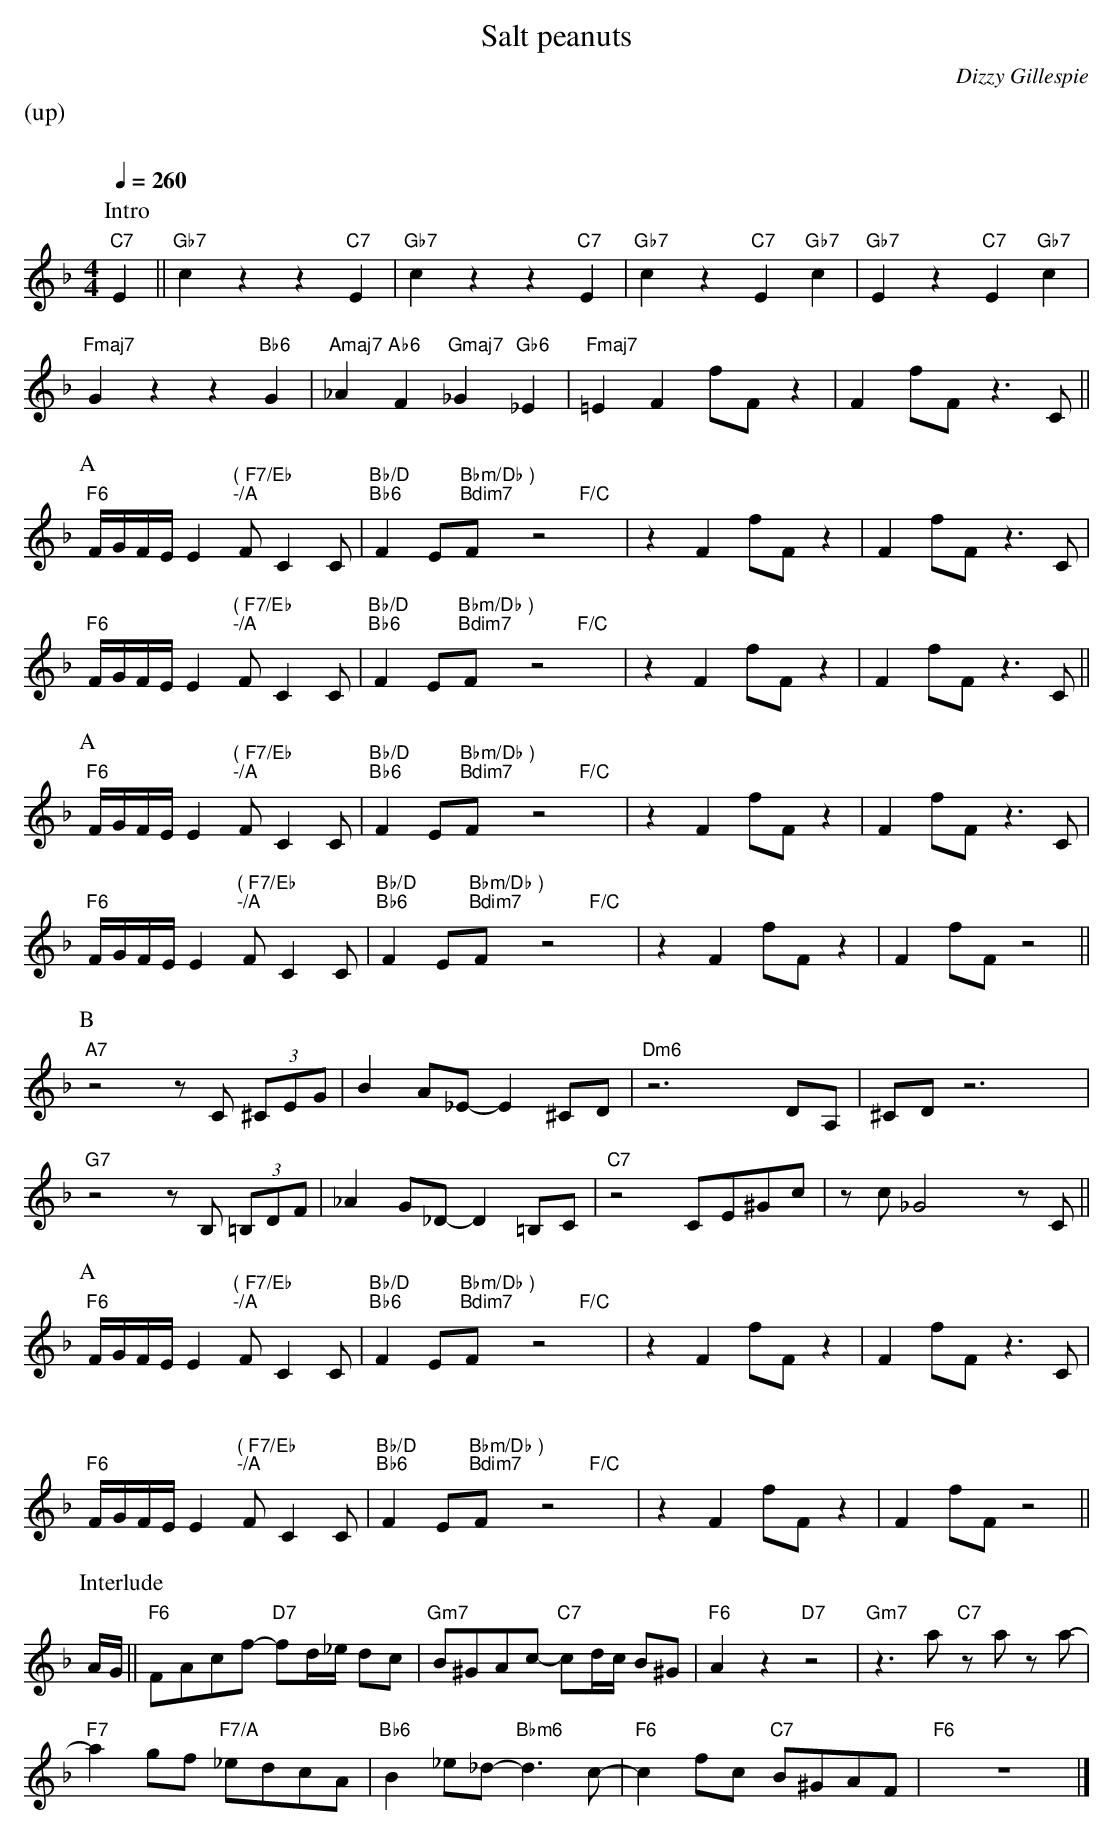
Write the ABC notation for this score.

X:1
T: Salt peanuts
M:4/4
L:1/8
C:Dizzy Gillespie
Q:1/4=260
%%staves (chords melody)
K:F
%%text (up)
%%vskip 20
P: Intro
V:chords
"C7"x2 || "Gb7"x4 x2 "C7"x2 | "Gb7"x4 x2 "C7"x2 |\
"Gb7"x4 "C7"x2 "Gb7"x2 | "Gb7"x4 "C7"x2 "Gb7"x2 |
"Fmaj7"x4 x2 "Bb6"x2 | "Amaj7"x2 "Ab6"x2 "Gmaj7"x2 "Gb6"x2 |\
"Fmaj7"x4 x4 | x4 x4 ||
V:melody
E2 || c2z2 z2 E2 | c2z2 z2 E2 | c2z2 E2c2 | E2z2 E2c2 |
G2z2 z2G2 | _A2F2_G2_E2 | =E2F2 fFz2 | F2fF z3C ||
P: A
V:chords
"F6"x4 "( F7/Eb""-/A"x4 | "Bb/D""Bb6"x3 "Bbm/Db )""Bdim7"x3 "F/C"x2 | x8 | x8 |
"F6"x4 "( F7/Eb""-/A"x4 | "Bb/D""Bb6"x3 "Bbm/Db )""Bdim7"x3 "F/C"x2 | x8 | x8 ||
V:melody
F/G/F/E/ E2 FC2C | F2EF z4 | z2F2 fFz2 | F2fF z3C |
F/G/F/E/E2 FC2C | F2EF z4 | z2F2 fFz2 | F2fF z3C ||
P: A
V:chords
"F6"x4 "( F7/Eb""-/A"x4 | "Bb/D""Bb6"x3 "Bbm/Db )""Bdim7"x3 "F/C"x2 | x8 | x8 |
"F6"x4 "( F7/Eb""-/A"x4 | "Bb/D""Bb6"x3 "Bbm/Db )""Bdim7"x3 "F/C"x2 | x8 | x8 ||
V:melody
F/G/F/E/E2 FC2C | F2EF z4 | z2F2 fFz2 | F2fF z3C |
F/G/F/E/E2 FC2C | F2EF z4 | z2F2 fFz2 | F2fF z4 ||
P: B
V:chords
"A7"x4 x4 | x4 x4 | "Dm6"x4 x4 | x4 x4 |
"G7"x4 x4 | x4 x4 | "C7"x4 x4 | x4 x4 ||
V:melody
z4 zC (3^CEG | B2A_E-E2^CD | z6DA, | ^CD z6 |
z4 zB, (3=B,DF | _A2G_D-D2=B,C | z4 CE^Gc | zc_G4zC ||
P: A
V:chords
"F6"x4 "( F7/Eb""-/A"x4 | "Bb/D""Bb6"x3 "Bbm/Db )""Bdim7"x3 "F/C"x2 | x8 | x8 |
"F6"x4 "( F7/Eb""-/A"x4 | "Bb/D""Bb6"x3 "Bbm/Db )""Bdim7"x3 "F/C"x2 | x8 | x8 ||
V:melody
F/G/F/E/E2 FC2C | F2EF z4 | z2F2 fFz2 | F2fF z3C |
F/G/F/E/E2 FC2C | F2EF z4 | z2F2 fFz2 | F2fF z4 ||
P: Interlude
V:chords
x || "F6"x4 "D7"x4 | "Gm7"x4 "C7"x4  | "F6"x4 "D7"x4 | "Gm7"x4 "C7"x4 |
"F7"x4 "F7/A"x4 | "Bb6"x4 "Bbm6"x4 | "F6"x4 "C7"x4 | "F6"x4 x4 |]
V:melody
A/G/ || FAcf- fd/_e/ dc | B^GAc- cd/c/ B^G | A2z2 z4 | z3a za za- |
a2gf _edcA | B2_e_d- d3c- | c2fc B^GAF | z8 |]
